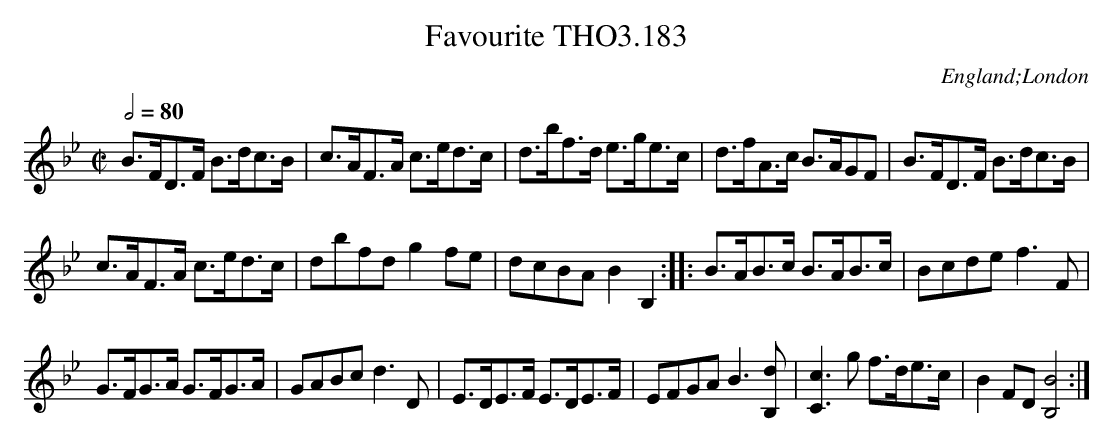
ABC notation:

X:1
T:Favourite THO3.183
O:England;London
M:C|
L:1/8
Q:1/2=80
K:Bb
B>FD>F B>dc>B|c>AF>A c>ed>c|d>bf>d e>ge>c|d>fA>c B>AGF|B>FD>F B>dc>B|
c>AF>A c>ed>c|dbfd g2 fe|dcBA B2B,2::B>AB>c B>AB>c|Bcde f3 F|
G>FG>A G>FG>A|GABc d3 D|E>DE>F E>DE>F|EFGA B3 [dB,]|[c3C3]g f>de>c|B2 FD [B4B,4]:|
